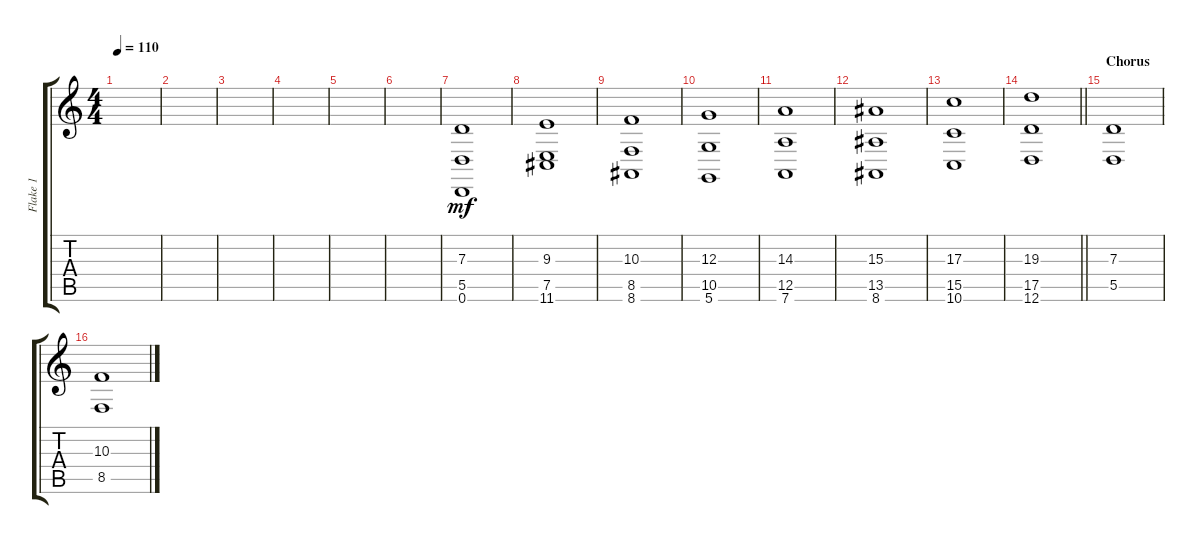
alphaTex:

\track ("Flake 1" "Flake 1") {instrument fx1rain}
\staff {score tabs}
\tuning (E4 B3 G3 D3 A2 D2) {hide}
\ts (4 4)
\tempo 110
\clef g2
\ks c
|
|
|
|
|
|
(7.3 5.5 0.6).1{dy mf volume 13} |
(9.3 7.5 11.6).1 |
(10.3 8.5 8.6).1 |
(12.3 10.5 5.6).1 |
(14.3 12.5 7.6).1 |
(15.3 13.5 8.6).1 |
(17.3 15.5 10.6).1 |
\barLineRight lightlight
(19.3 17.5 12.6).1 |
\section ("" "Chorus")
(7.3 5.5).1 |
(10.3 8.5).1
